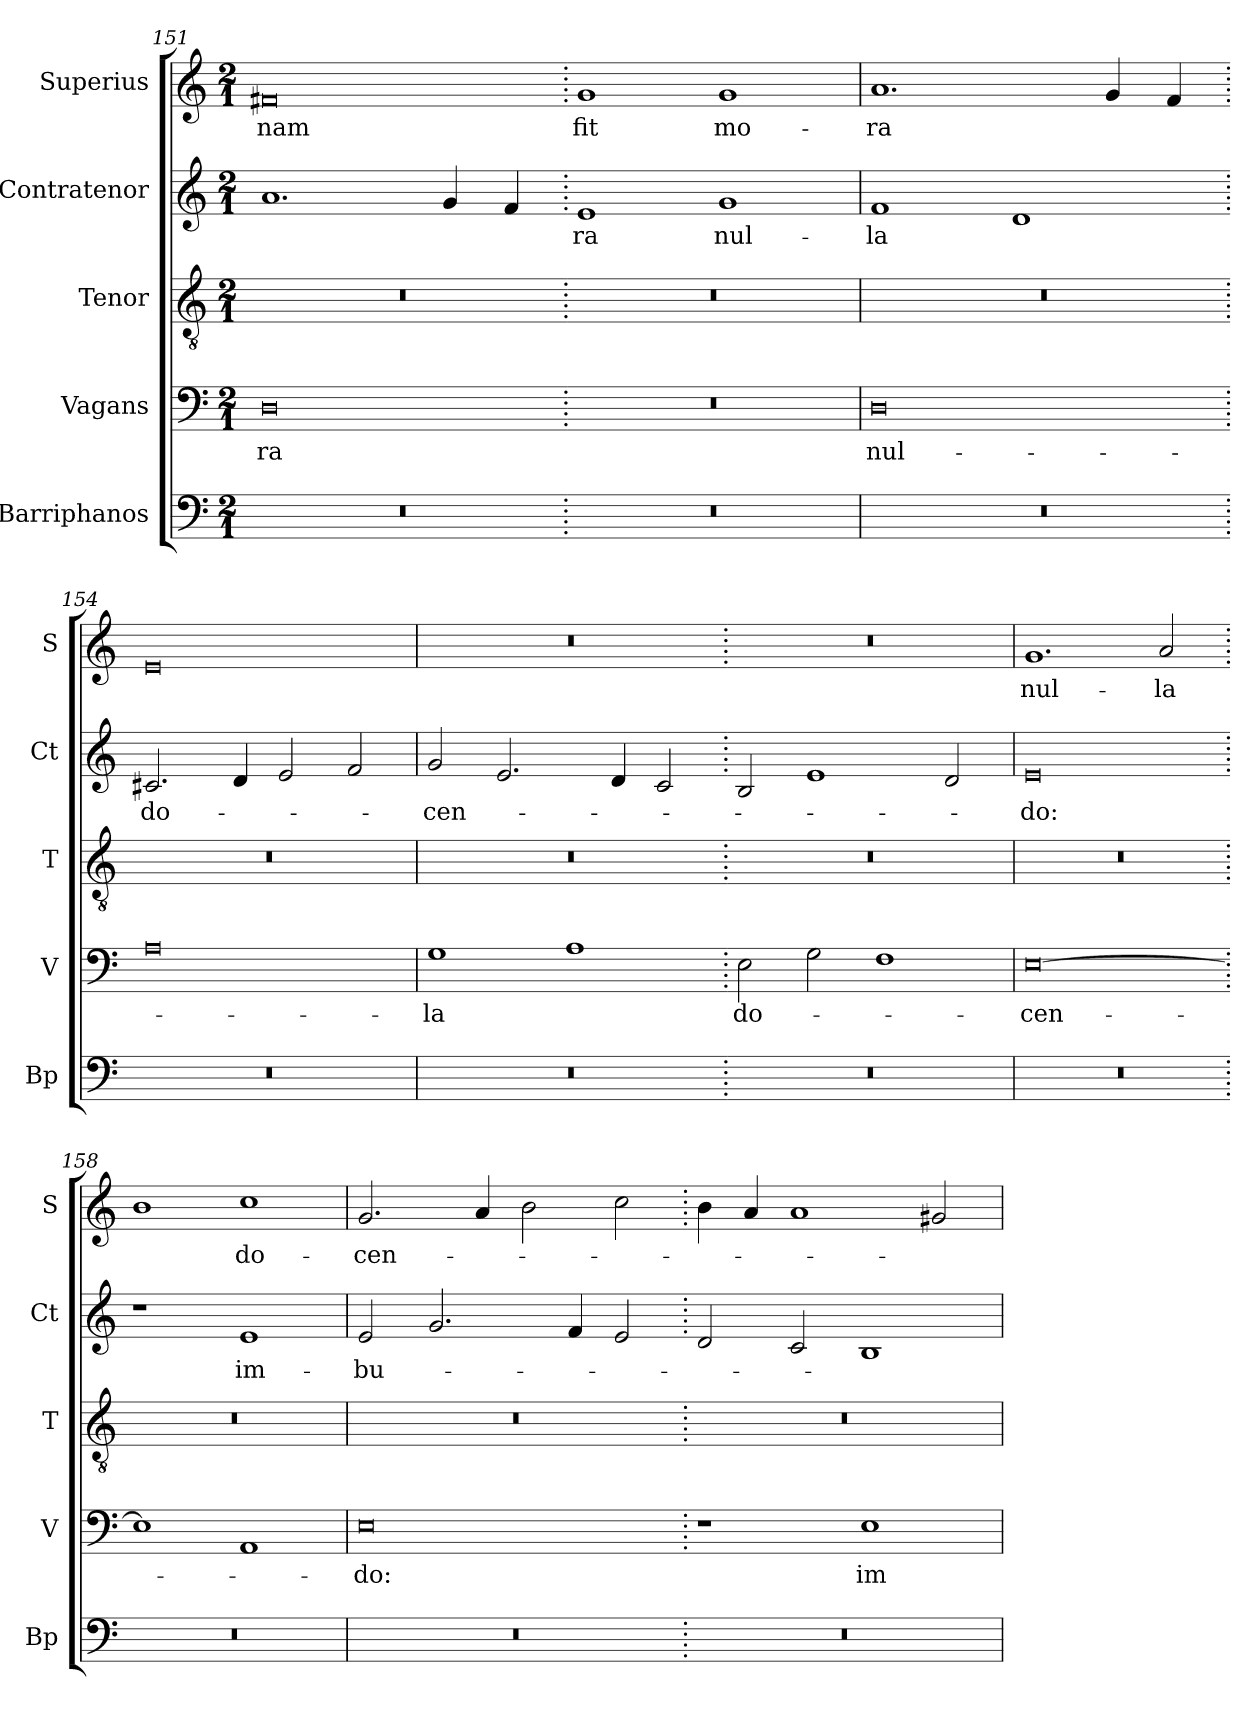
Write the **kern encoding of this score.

**kern	**kern	**text	**kern	**kern	**text	**kern	**text
*part5	*part4	*part4	*part3	*part2	*part2	*part1	*part1
*staff5	*staff4	*staff4	*staff3	*staff2	*staff2	*staff1	*staff1
*I"Barriphanos	*I"Vagans	*	*I"Tenor	*I"Contratenor	*	*I"Superius	*
*I'Bp	*I'V	*	*I'T	*I'Ct	*	*I'S	*
*clefF4	*clefF4	*	*clefGv2	*clefG2	*	*clefG2	*
*k[]	*k[]	*	*k[]	*k[]	*	*k[]	*
*M2/1	*M2/1	*	*M2/1	*M2/1	*	*M2/1	*
=151	=151	=151	=151	=151	=151	=151	=151
0r	0D	-ra	0r	1.a	.	0f#X	nam
.	.	.	.	4g/	.	.	.
.	.	.	.	4f/	.	.	.
=152.	=152.	=152.	=152.	=152.	=152.	=152.	=152.
0r	0r	.	0r	1e	-ra	1g	fit
.	.	.	.	1g	nul-	1g	mo-
=153	=153	=153	=153	=153	=153	=153	=153
0r	0D	nul-	0r	1f	-la	1.a	ra
.	.	.	.	1d	.	.	.
.	.	.	.	.	.	4g/	.
.	.	.	.	.	.	4f/	.
=154.	=154.	=154.	=154.	=154.	=154.	=154.	=154.
0r	0A	.	0r	2.c#X/	do-	0e	.
.	.	.	.	4d/	.	.	.
.	.	.	.	2e/	.	.	.
.	.	.	.	2f/	.	.	.
=155	=155	=155	=155	=155	=155	=155	=155
0r	1G	-la	0r	2g/	-cen-	0r	.
.	.	.	.	2.e/	.	.	.
.	1A	.	.	.	.	.	.
.	.	.	.	4d/	.	.	.
.	.	.	.	2c/	.	.	.
=156.	=156.	=156.	=156.	=156.	=156.	=156.	=156.
0r	2E\	do-	0r	2B/	.	0r	.
.	2G\	.	.	1e	.	.	.
.	1F	.	.	.	.	.	.
.	.	.	.	2d/	.	.	.
=157	=157	=157	=157	=157	=157	=157	=157
0r	[0E	-cen-	0r	0e	-do:	1.g	nul-
.	.	.	.	.	.	2a/	-la
=158.	=158.	=158.	=158.	=158.	=158.	=158.	=158.
0r	1E]	.	0r	1r	.	1b	.
.	1AA	.	.	1e	im-	1cc	do-
=159	=159	=159	=159	=159	=159	=159	=159
0r	0E	-do:	0r	2e/	-bu-	2.g/	-cen-
.	.	.	.	2.g/	.	.	.
.	.	.	.	.	.	4a/	.
.	.	.	.	.	.	2b\	.
.	.	.	.	4f/	.	.	.
.	.	.	.	2e/	.	2cc\	.
=160.	=160.	=160.	=160.	=160.	=160.	=160.	=160.
0r	1r	.	0r	2d/	.	4b\	.
.	.	.	.	.	.	4a/	.
.	.	.	.	2c/	.	1a	.
.	1E	im-	.	1B	.	.	.
.	.	.	.	.	.	2g#X/	.
=	=	=	=	=	=	=	=
*-	*-	*-	*-	*-	*-	*-	*-
